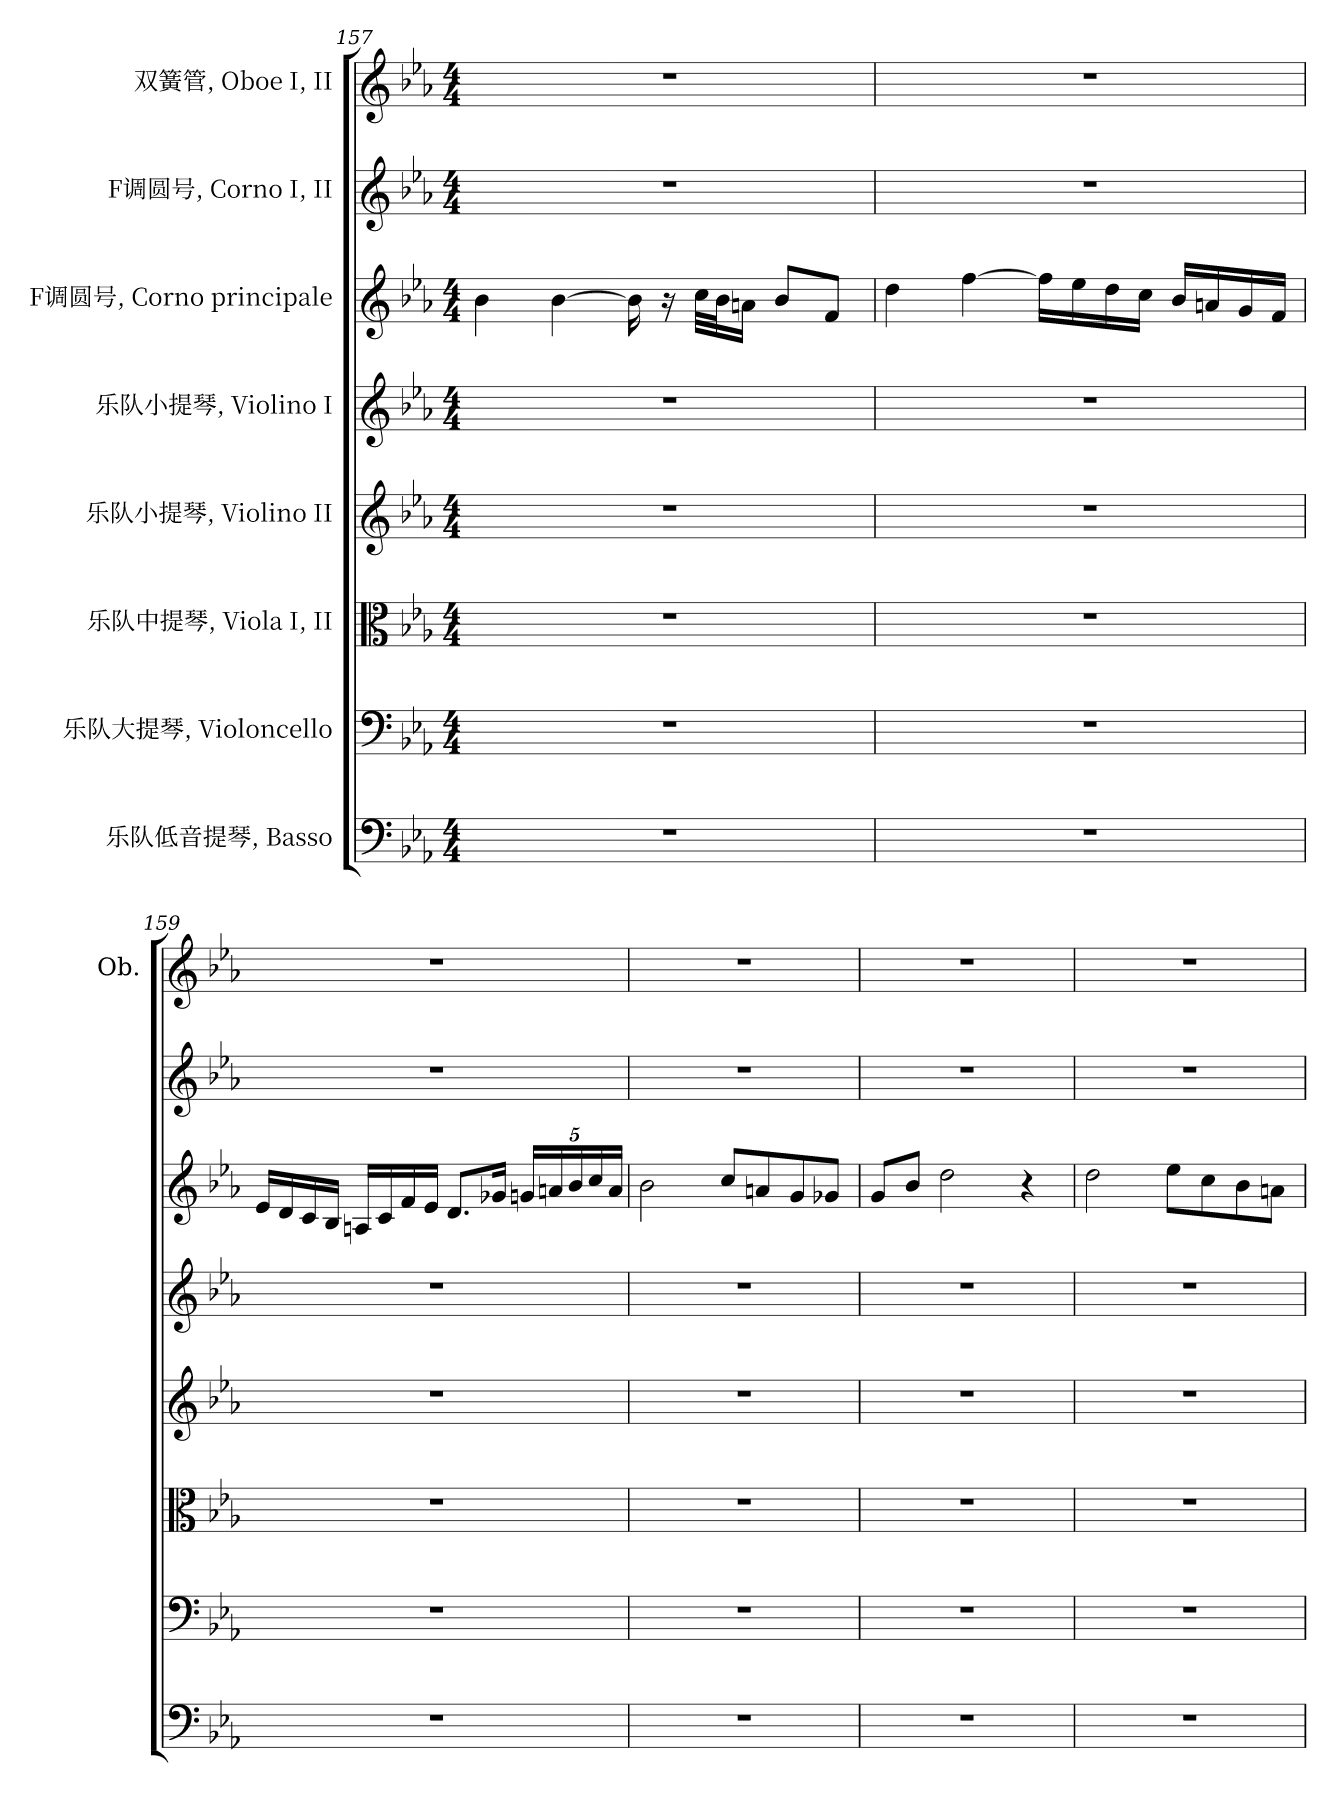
**kern	**kern	**kern	**kern	**kern	**kern	**kern	**kern
*part8	*part7	*part6	*part5	*part4	*part3	*part2	*part1
*staff8	*staff7	*staff6	*staff5	*staff4	*staff3	*staff2	*staff1
*I"乐队低音提琴, Basso	*I"乐队大提琴, Violoncello	*I"乐队中提琴, Viola I, II	*I"乐队小提琴, Violino II	*I"乐队小提琴, Violino I	*I"F调圆号, Corno principale	*I"F调圆号, Corno I, II	*I"双簧管, Oboe I, II
*	*	*	*	*	*	*	*I'Ob.
*clefF4	*clefF4	*clefC3	*clefG2	*clefG2	*clefG2	*clefG2	*clefG2
*ITrd7c12	*	*	*	*	*ITrd4c7	*ITrd4c7	*
*k[b-e-a-]	*k[b-e-a-]	*k[b-e-a-]	*k[b-e-a-]	*k[b-e-a-]	*k[b-e-a-d-]	*k[b-e-a-d-]	*k[b-e-a-]
*M4/4	*M4/4	*M4/4	*M4/4	*M4/4	*M4/4	*M4/4	*M4/4
=157	=157	=157	=157	=157	=157	=157	=157
1r	1r	1r	1r	1r	4e-\	1r	1r
.	.	.	.	.	[4e-\	.	.
.	.	.	.	.	16e-\]	.	.
.	.	.	.	.	16r	.	.
.	.	.	.	.	32f\LLL	.	.
.	.	.	.	.	32e-\J	.	.
.	.	.	.	.	16dn\JJ	.	.
.	.	.	.	.	8e-/L	.	.
.	.	.	.	.	8B-/J	.	.
=158	=158	=158	=158	=158	=158	=158	=158
1r	1r	1r	1r	1r	4g\	1r	1r
.	.	.	.	.	[4b-\	.	.
.	.	.	.	.	16b-\LL]	.	.
.	.	.	.	.	16a-\	.	.
.	.	.	.	.	16g\	.	.
.	.	.	.	.	16f\JJ	.	.
.	.	.	.	.	16e-/LL	.	.
.	.	.	.	.	16dn/	.	.
.	.	.	.	.	16c/	.	.
.	.	.	.	.	16B-/JJ	.	.
!!LO:PB:g=z
=159	=159	=159	=159	=159	=159	=159	=159
1r	1r	1r	1r	1r	16A-/LL	1r	1r
.	.	.	.	.	16G/	.	.
.	.	.	.	.	16F/	.	.
.	.	.	.	.	16E-/JJ	.	.
.	.	.	.	.	16Dn/LL	.	.
.	.	.	.	.	16F/	.	.
.	.	.	.	.	16B-/	.	.
.	.	.	.	.	16A-/JJ	.	.
.	.	.	.	.	8.G/L	.	.
.	.	.	.	.	16c-X/Jk	.	.
*	*	*	*	*	*Xbrackettup	*	*
.	.	.	.	.	20cn/LL	.	.
.	.	.	.	.	20dn/	.	.
.	.	.	.	.	20e-/	.	.
.	.	.	.	.	20f/	.	.
.	.	.	.	.	20d/JJ	.	.
=160	=160	=160	=160	=160	=160	=160	=160
1r	1r	1r	1r	1r	2e-\	1r	1r
.	.	.	.	.	8f/L	.	.
.	.	.	.	.	8dn/	.	.
.	.	.	.	.	8c/	.	.
.	.	.	.	.	8c-X/J	.	.
=161	=161	=161	=161	=161	=161	=161	=161
1r	1r	1r	1r	1r	8c/L	1r	1r
.	.	.	.	.	8e-/J	.	.
.	.	.	.	.	2g\	.	.
.	.	.	.	.	4r	.	.
=162	=162	=162	=162	=162	=162	=162	=162
1r	1r	1r	1r	1r	2g\	1r	1r
.	.	.	.	.	8a-\L	.	.
.	.	.	.	.	8f\	.	.
.	.	.	.	.	8e-\	.	.
.	.	.	.	.	8dn\J	.	.
=	=	=	=	=	=	=	=
*-	*-	*-	*-	*-	*-	*-	*-
